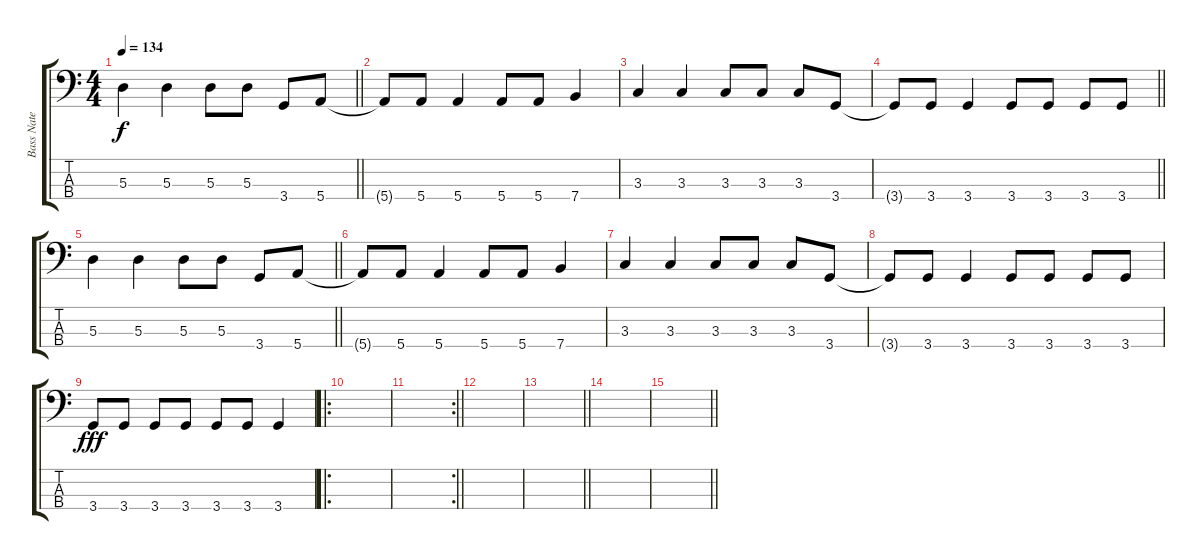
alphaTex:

\track ("Bass Nate" "Bass Nate") {instrument electricbassfinger}
\staff {score tabs}
\tuning (G2 D2 A1 E1) {hide}
\ts (4 4)
\tempo 134
\clef f4
\barLineRight lightlight
\ks c
5.3.4{dy f} 5.3.4 5.3.8 5.3.8 3.4.8 5.4.8 |
5.4{t}.8 5.4.8 5.4.4 5.4.8 5.4.8 7.4.4 |
3.3.4 3.3.4 3.3.8 3.3.8 3.3.8 3.4.8 |
\barLineRight lightlight
3.4{t}.8 3.4.8 3.4.4 3.4.8 3.4.8 3.4.8 3.4.8 |
\barLineRight lightlight
5.3.4 5.3.4 5.3.8 5.3.8 3.4.8 5.4.8 |
5.4{t}.8 5.4.8 5.4.4 5.4.8 5.4.8 7.4.4 |
3.3.4 3.3.4 3.3.8 3.3.8 3.3.8 3.4.8 |
3.4{t}.8 3.4.8 3.4.4 3.4.8 3.4.8 3.4.8 3.4.8 |
3.4.8{dy fff} 3.4.8 3.4.8 3.4.8 3.4.8 3.4.8 3.4.4 |
\ro
|
\rc 2
\barLineRight lightlight
|
|
\barLineRight lightlight
|
|
\barLineRight lightlight
